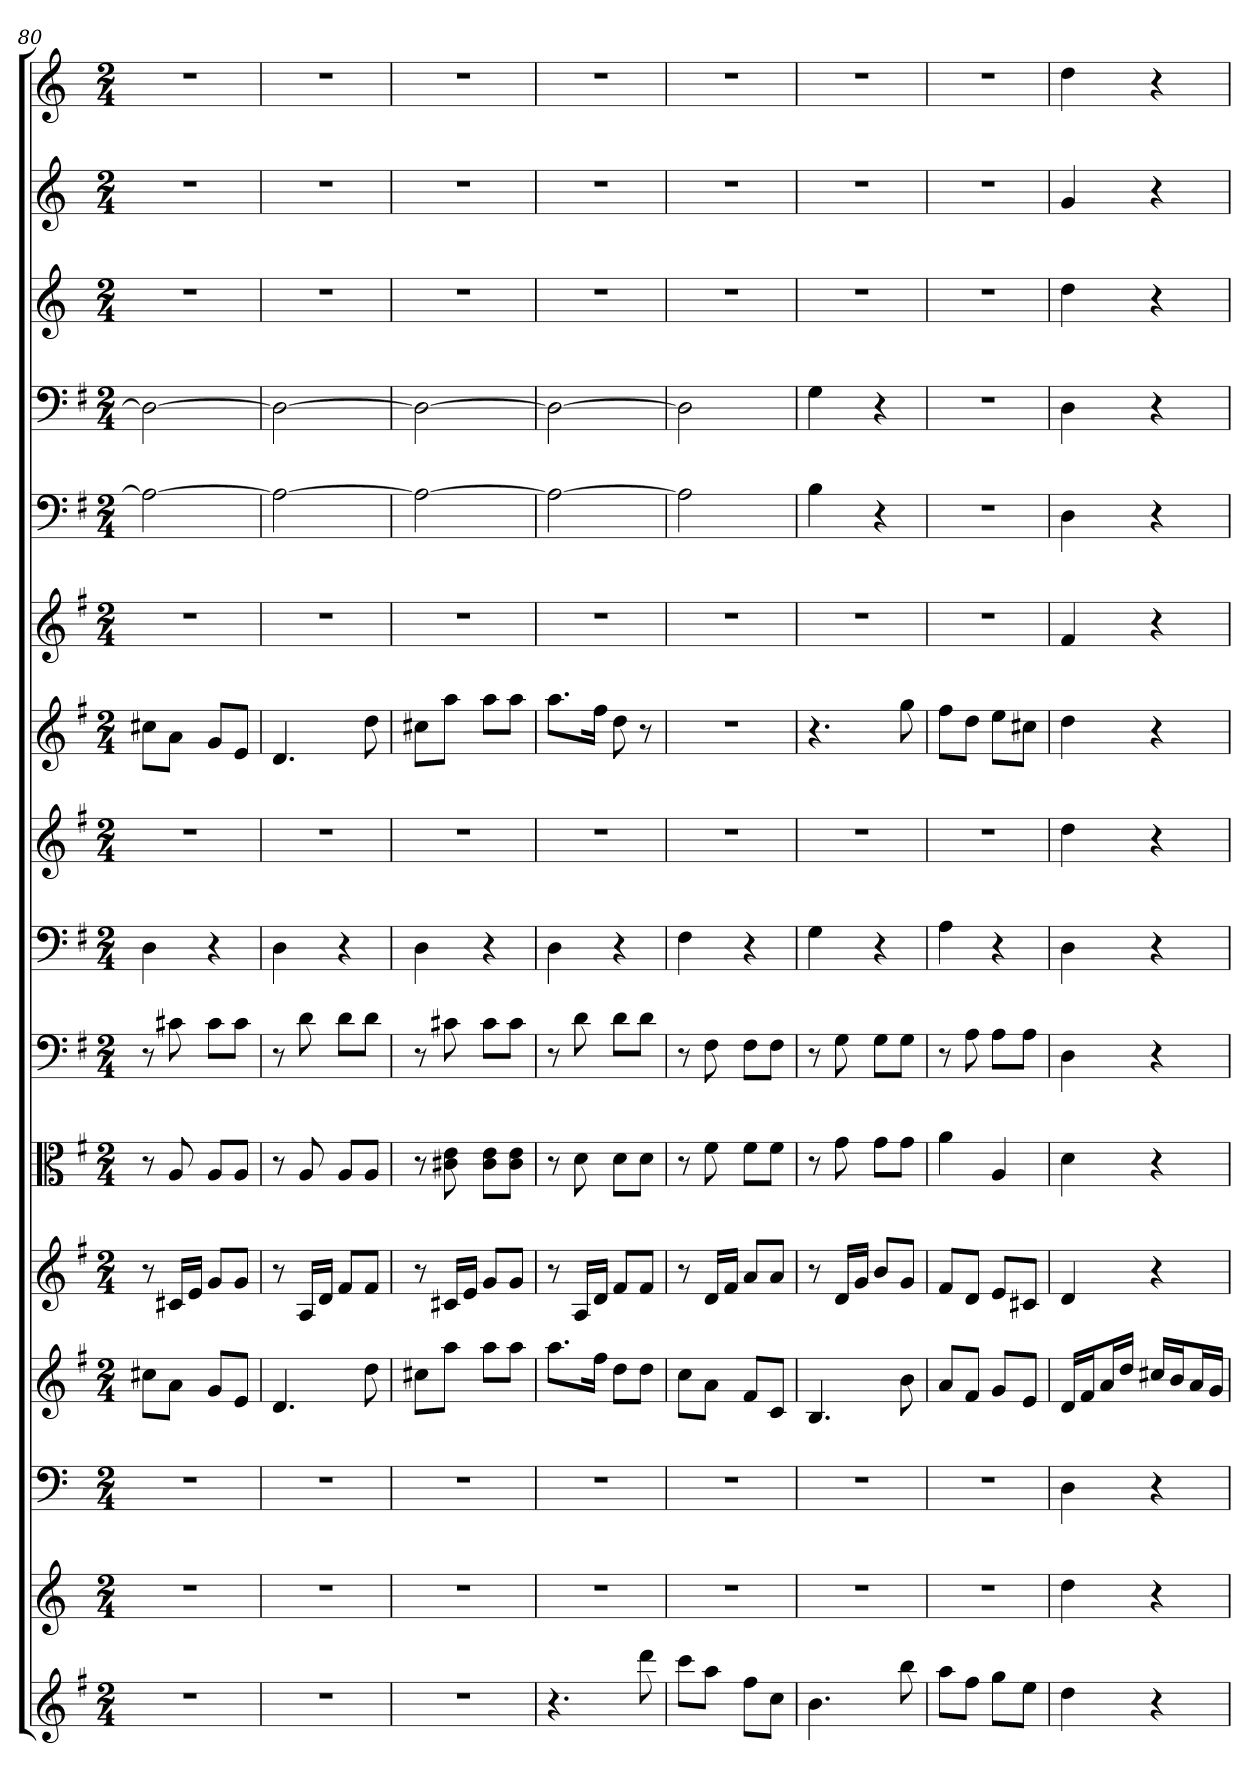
**kern	**kern	**kern	**kern	**kern	**kern	**kern	**kern	**kern	**kern	**kern	**kern	**kern	**kern	**kern	**kern
*part16	*part15	*part14	*part13	*part12	*part11	*part10	*part9	*part8	*part7	*part6	*part5	*part4	*part3	*part2	*part1
*staff16	*staff15	*staff14	*staff13	*staff12	*staff11	*staff10	*staff9	*staff8	*staff7	*staff6	*staff5	*staff4	*staff3	*staff2	*staff1
*	*	*clefF4	*	*	*clefC3	*clefF4	*clefF4	*	*	*	*clefF4	*clefF4	*	*	*
*k[f#]	*k[]	*k[]	*k[f#]	*k[f#]	*k[f#]	*k[f#]	*k[f#]	*k[f#]	*k[f#]	*k[f#]	*k[f#]	*k[f#]	*k[]	*k[]	*k[]
*M2/4	*M2/4	*M2/4	*M2/4	*M2/4	*M2/4	*M2/4	*M2/4	*M2/4	*M2/4	*M2/4	*M2/4	*M2/4	*M2/4	*M2/4	*M2/4
=80	=80	=80	=80	=80	=80	=80	=80	=80	=80	=80	=80	=80	=80	=80	=80
2r	2r	2r	8cc#XL	8r	8r	8r	4D	2r	8cc#XL	2r	2A_	2D_	2r	2r	2r
.	.	.	8aJ	16c#XLL	8A	8c#X	.	.	8aJ	.	.	.	.	.	.
.	.	.	.	16eJJ	.	.	.	.	.	.	.	.	.	.	.
.	.	.	8gL	8gL	8A/L	8c#\L	4r	.	8gL	.	.	.	.	.	.
.	.	.	8eJ	8gJ	8A/J	8c#\J	.	.	8eJ	.	.	.	.	.	.
=81	=81	=81	=81	=81	=81	=81	=81	=81	=81	=81	=81	=81	=81	=81	=81
2r	2r	2r	4.d	8r	8r	8r	4D	2r	4.d	2r	2A_	2D_	2r	2r	2r
.	.	.	.	16ALL	8A	8d	.	.	.	.	.	.	.	.	.
.	.	.	.	16dJJ	.	.	.	.	.	.	.	.	.	.	.
.	.	.	.	8f#L	8A/L	8d\L	4r	.	.	.	.	.	.	.	.
.	.	.	8dd	8f#J	8A/J	8d\J	.	.	8dd	.	.	.	.	.	.
=82	=82	=82	=82	=82	=82	=82	=82	=82	=82	=82	=82	=82	=82	=82	=82
2r	2r	2r	8cc#XL	8r	8r	8r	4D	2r	8cc#XL	2r	2A_	2D_	2r	2r	2r
.	.	.	8aaJ	16c#XLL	8c#X 8e	8c#X	.	.	8aaJ	.	.	.	.	.	.
.	.	.	.	16eJJ	.	.	.	.	.	.	.	.	.	.	.
.	.	.	8aaL	8gL	8c#\ 8e\L	8c#\L	4r	.	8aaL	.	.	.	.	.	.
.	.	.	8aaJ	8gJ	8c#\ 8e\J	8c#\J	.	.	8aaJ	.	.	.	.	.	.
=83	=83	=83	=83	=83	=83	=83	=83	=83	=83	=83	=83	=83	=83	=83	=83
4.r	2r	2r	8.aaL	8r	8r	8r	4D	2r	8.aaL	2r	2A_	2D_	2r	2r	2r
.	.	.	.	16ALL	8d	8d	.	.	.	.	.	.	.	.	.
.	.	.	16ff#Jk	16dJJ	.	.	.	.	16ff#Jk	.	.	.	.	.	.
.	.	.	8ddL	8f#L	8d\L	8d\L	4r	.	8dd	.	.	.	.	.	.
8ddd	.	.	8ddJ	8f#J	8d\J	8d\J	.	.	8r	.	.	.	.	.	.
=84	=84	=84	=84	=84	=84	=84	=84	=84	=84	=84	=84	=84	=84	=84	=84
8cccL	2r	2r	8ccL	8r	8r	8r	4F#	2r	2r	2r	2A]	2D]	2r	2r	2r
8aaJ	.	.	8aJ	16dLL	8f#	8F#	.	.	.	.	.	.	.	.	.
.	.	.	.	16f#JJ	.	.	.	.	.	.	.	.	.	.	.
8ff#L	.	.	8f#L	8aL	8f#\L	8F#\L	4r	.	.	.	.	.	.	.	.
8ccJ	.	.	8cJ	8aJ	8f#\J	8F#\J	.	.	.	.	.	.	.	.	.
=85	=85	=85	=85	=85	=85	=85	=85	=85	=85	=85	=85	=85	=85	=85	=85
4.b	2r	2r	4.B	8r	8r	8r	4G	2r	4.r	2r	4B	4G	2r	2r	2r
.	.	.	.	16dLL	8g	8G	.	.	.	.	.	.	.	.	.
.	.	.	.	16gJJ	.	.	.	.	.	.	.	.	.	.	.
.	.	.	.	8bL	8g\L	8G\L	4r	.	.	.	4r	4r	.	.	.
8bb	.	.	8b	8gJ	8g\J	8G\J	.	.	8gg	.	.	.	.	.	.
=86	=86	=86	=86	=86	=86	=86	=86	=86	=86	=86	=86	=86	=86	=86	=86
8aaL	2r	2r	8aL	8f#L	4a	8r	4A	2r	8ff#L	2r	2r	2r	2r	2r	2r
8ff#J	.	.	8f#J	8dJ	.	8A	.	.	8ddJ	.	.	.	.	.	.
8ggL	.	.	8gL	8eL	4A	8A\L	4r	.	8eeL	.	.	.	.	.	.
8eeJ	.	.	8eJ	8c#XJ	.	8A\J	.	.	8cc#XJ	.	.	.	.	.	.
=87	=87	=87	=87	=87	=87	=87	=87	=87	=87	=87	=87	=87	=87	=87	=87
4dd	4dd	4D	16dLL	4d	4d	4D	4D	4dd	4dd	4f#	4D	4D	4dd	4g	4dd
.	.	.	16f#J	.	.	.	.	.	.	.	.	.	.	.	.
.	.	.	16aL	.	.	.	.	.	.	.	.	.	.	.	.
.	.	.	16ddJJ	.	.	.	.	.	.	.	.	.	.	.	.
4r	4r	4r	16cc#XLL	4r	4r	4r	4r	4r	4r	4r	4r	4r	4r	4r	4r
.	.	.	16bJ	.	.	.	.	.	.	.	.	.	.	.	.
.	.	.	16aL	.	.	.	.	.	.	.	.	.	.	.	.
.	.	.	16gJJ	.	.	.	.	.	.	.	.	.	.	.	.
=	=	=	=	=	=	=	=	=	=	=	=	=	=	=	=
*-	*-	*-	*-	*-	*-	*-	*-	*-	*-	*-	*-	*-	*-	*-	*-
